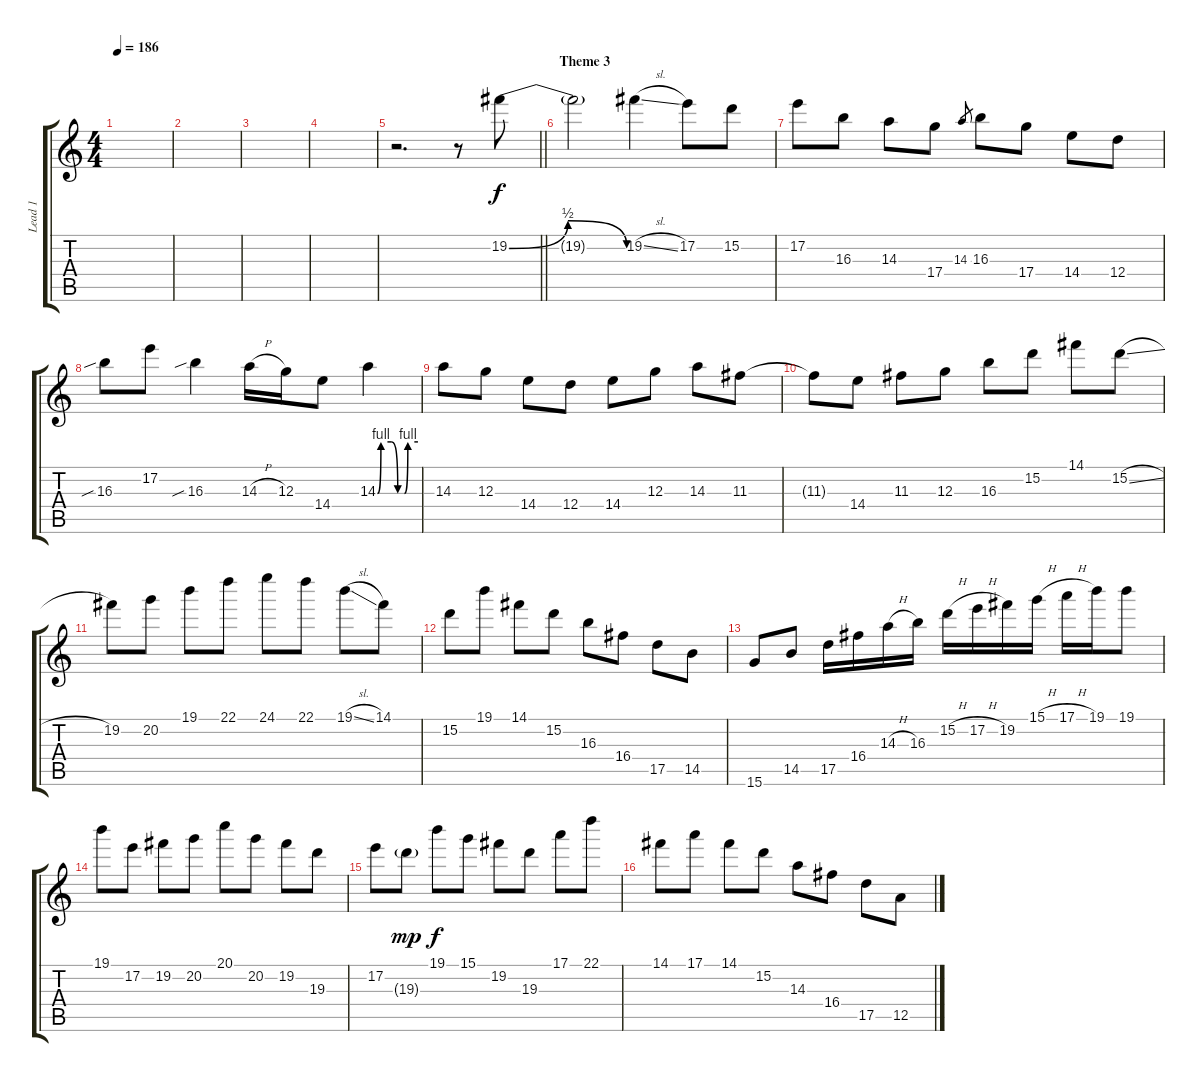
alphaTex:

\track ("Lead 1" "Lead 1") {instrument overdrivenguitar}
\staff {score tabs}
\tuning (E4 B3 G3 D3 A2 E2) {hide}
\ts (4 4)
\tempo 186
\clef g2
\ks c
|
|
|
|
\barLineRight lightlight
r.2{d} r.8 19.2{be (bendrelease 0 0 15 2 45 2 60 0)}.8 |
\section ("" "Theme 3")
19.2{t}.2 19.2{sl}.4 17.2.8 15.2.8 |
17.2.8 16.3.8 14.3.8 17.4.8 14.3.8{gr} 16.3.8 17.4.8 14.4.8 12.4.8 |
16.3{sib}.8 17.2.8 16.3{sib}.4 14.3{h}.16 12.3.16 14.4.8 14.3{be (custom 0 0 5 4 20 4 30 0 40 0 45 4 60 4)}.4 |
14.3.8 12.3.8 14.4.8 12.4.8 14.4.8 12.3.8 14.3.8 11.3.8 |
11.3{t}.8 14.4.8 11.3.8 12.3.8 16.3.8 15.2.8 14.1.8 15.2{sl}.8 |
19.2.8 20.2.8 19.1.8 22.1.8 24.1.8 22.1.8 19.1{sl}.8 14.1.8 |
15.2.8 19.1.8 14.1.8 15.2.8 16.3.8 16.4.8 17.5.8 14.5.8 |
15.6.8 14.5.8 17.5.16 16.4.16 14.3{h}.16 16.3.16 15.2{h}.16 17.2{h}.16 19.2.16 15.1{h}.16 17.1{h}.16 19.1.16 19.1.8 |
19.1.8 17.2.8 19.2.8 20.2.8 20.1.8 20.2.8 19.2.8 19.3.8 |
17.2.8 19.3{g}.8{dy mp} 19.1.8{dy f} 15.1.8 19.2.8 19.3.8 17.1.8 22.1.8 |
14.1.8 17.1.8 14.1.8 15.2.8 14.3.8 16.4.8 17.5.8 12.5.8
